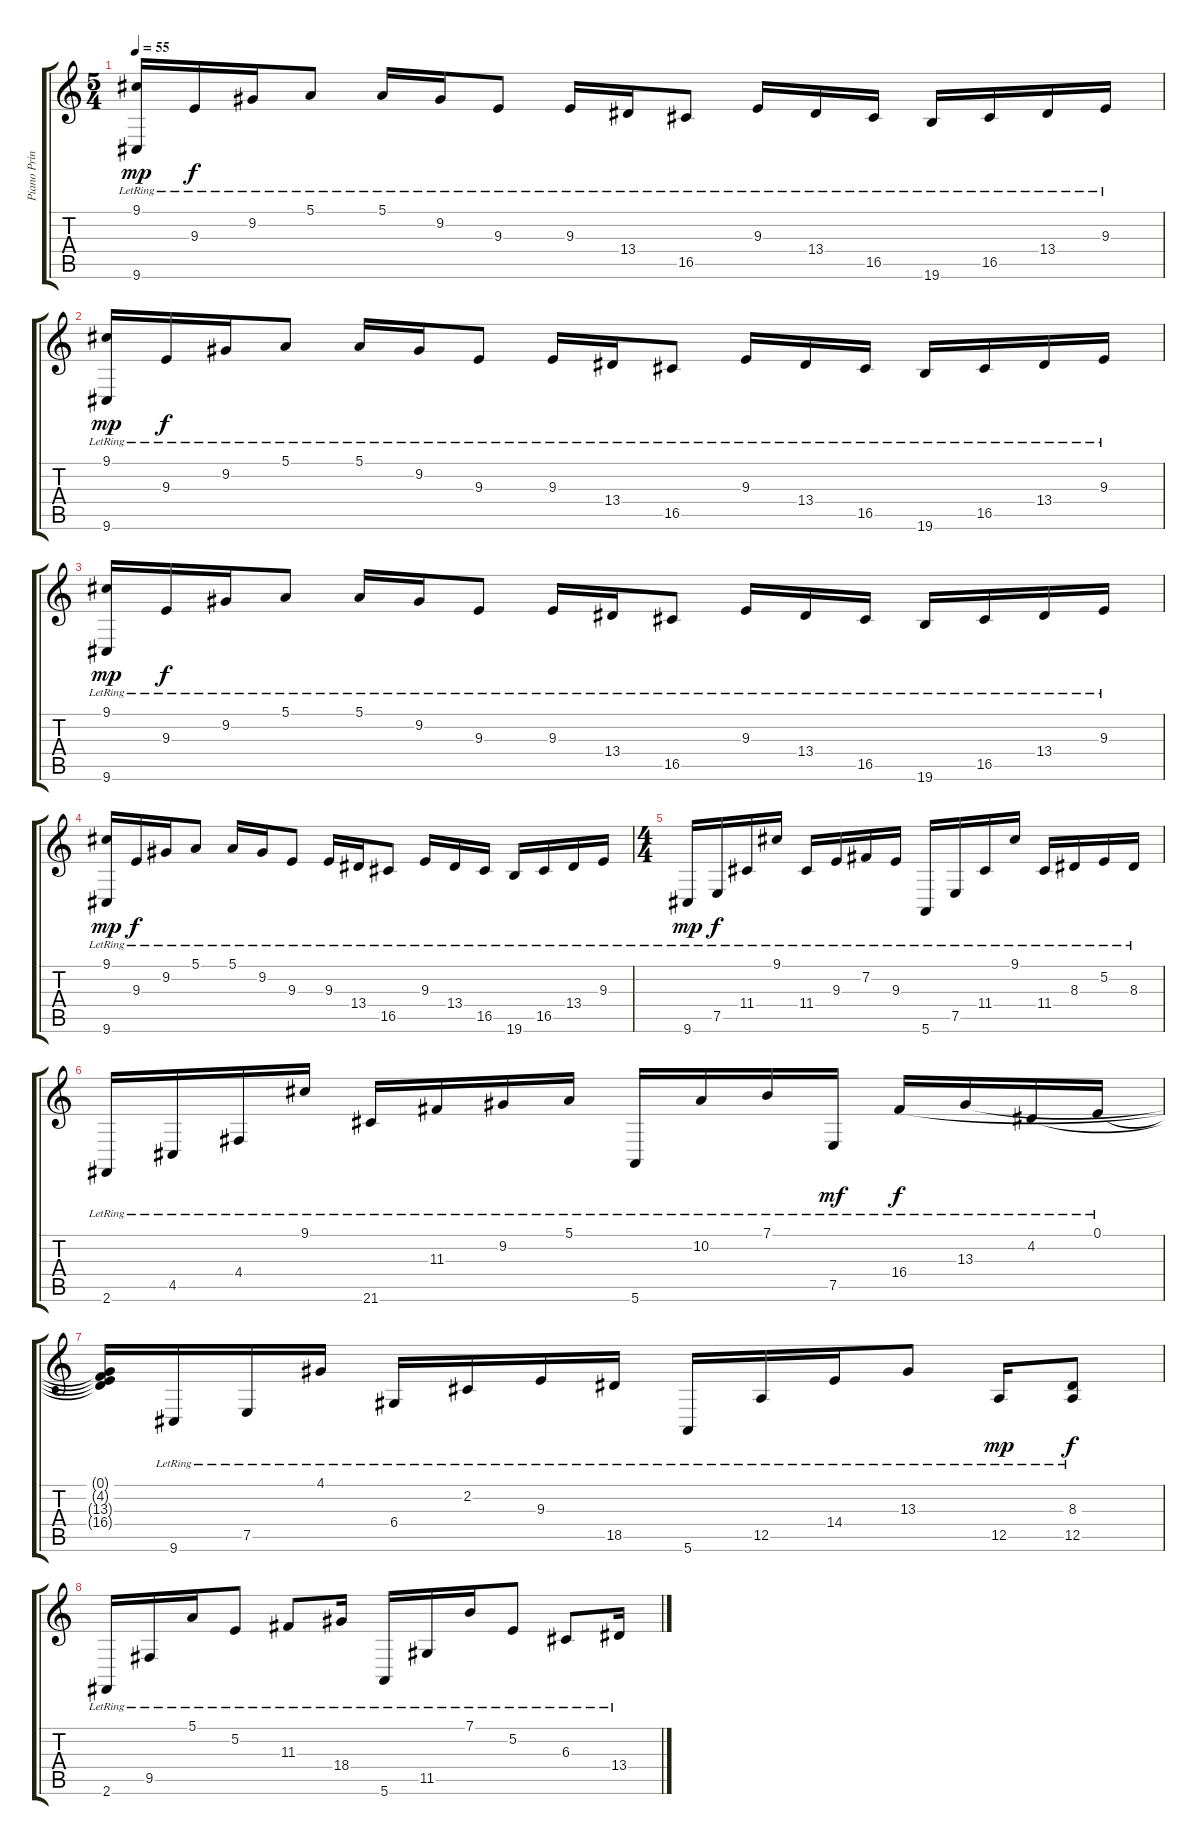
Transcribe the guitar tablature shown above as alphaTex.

\track ("Piano Principal (Zander)" "Piano Prin") {instrument acousticgrandpiano}
\staff {score tabs}
\tuning (E4 B3 G3 D3 A2 E2) {hide}
\ts (5 4)
\tempo 55
\clef g2
\ks c
(9.1{lr} 9.6{lr}).16{dy mp} 9.3{lr}.16{dy f} 9.2{lr}.16 5.1{lr}.8 5.1{lr}.16 9.2{lr}.16 9.3{lr}.8 9.3{lr}.16 13.4{lr}.16 16.5{lr}.8 9.3{lr}.16 13.4{lr}.16 16.5{lr}.16 19.6{lr}.16 16.5{lr}.16 13.4{lr}.16 9.3{lr}.16 |
(9.1{lr} 9.6{lr}).16{dy mp} 9.3{lr}.16{dy f} 9.2{lr}.16 5.1{lr}.8 5.1{lr}.16 9.2{lr}.16 9.3{lr}.8 9.3{lr}.16 13.4{lr}.16 16.5{lr}.8 9.3{lr}.16 13.4{lr}.16 16.5{lr}.16 19.6{lr}.16 16.5{lr}.16 13.4{lr}.16 9.3{lr}.16 |
(9.1{lr} 9.6{lr}).16{dy mp} 9.3{lr}.16{dy f} 9.2{lr}.16 5.1{lr}.8 5.1{lr}.16 9.2{lr}.16 9.3{lr}.8 9.3{lr}.16 13.4{lr}.16 16.5{lr}.8 9.3{lr}.16 13.4{lr}.16 16.5{lr}.16 19.6{lr}.16 16.5{lr}.16 13.4{lr}.16 9.3{lr}.16 |
(9.1{lr} 9.6{lr}).16{dy mp} 9.3{lr}.16{dy f} 9.2{lr}.16 5.1{lr}.8 5.1{lr}.16 9.2{lr}.16 9.3{lr}.8 9.3{lr}.16 13.4{lr}.16 16.5{lr}.8 9.3{lr}.16 13.4{lr}.16 16.5{lr}.16 19.6{lr}.16 16.5{lr}.16 13.4{lr}.16 9.3{lr}.16 |
\ts (4 4)
9.6{lr}.16{dy mp} 7.5{lr}.16{dy f} 11.4{lr}.16 9.1{lr}.16 11.4{lr}.16 9.3{lr}.16 7.2{lr}.16 9.3{lr}.16 5.6{lr}.16 7.5{lr}.16 11.4{lr}.16 9.1{lr}.16 11.4{lr}.16 8.3{lr}.16 5.2{lr}.16 8.3{lr}.16 |
2.6{lr}.16 4.5{lr}.16 4.4{lr}.16 9.1{lr}.16 21.6{lr}.16 11.3{lr}.16 9.2{lr}.16 5.1{lr}.16 5.6{lr}.16 10.2{lr}.16 7.1{lr}.16 7.5{lr}.16{dy mf} 16.4{lr}.16{dy f} 13.3{lr}.16 4.2{lr}.16 0.1{lr}.16 |
(0.1{t} 4.2{t} 13.3{t} 16.4{t}).16 9.6{lr}.16 7.5{lr}.16 4.1{lr}.16 6.4{lr}.16 2.2{lr}.16 9.3{lr}.16 18.5{lr}.16 5.6{lr}.16 12.5{lr}.16 14.4{lr}.16 13.3{lr}.8 12.5{lr}.16{dy mp} (8.3{lr} 12.5{lr}).8{dy f} |
2.6{lr}.16 9.5{lr}.16 5.1{lr}.16 5.2{lr}.8 11.3{lr}.8 18.4{lr}.16 5.6{lr}.16 11.5{lr}.16 7.1{lr}.16 5.2{lr}.8 6.3{lr}.8 13.4{lr}.16
